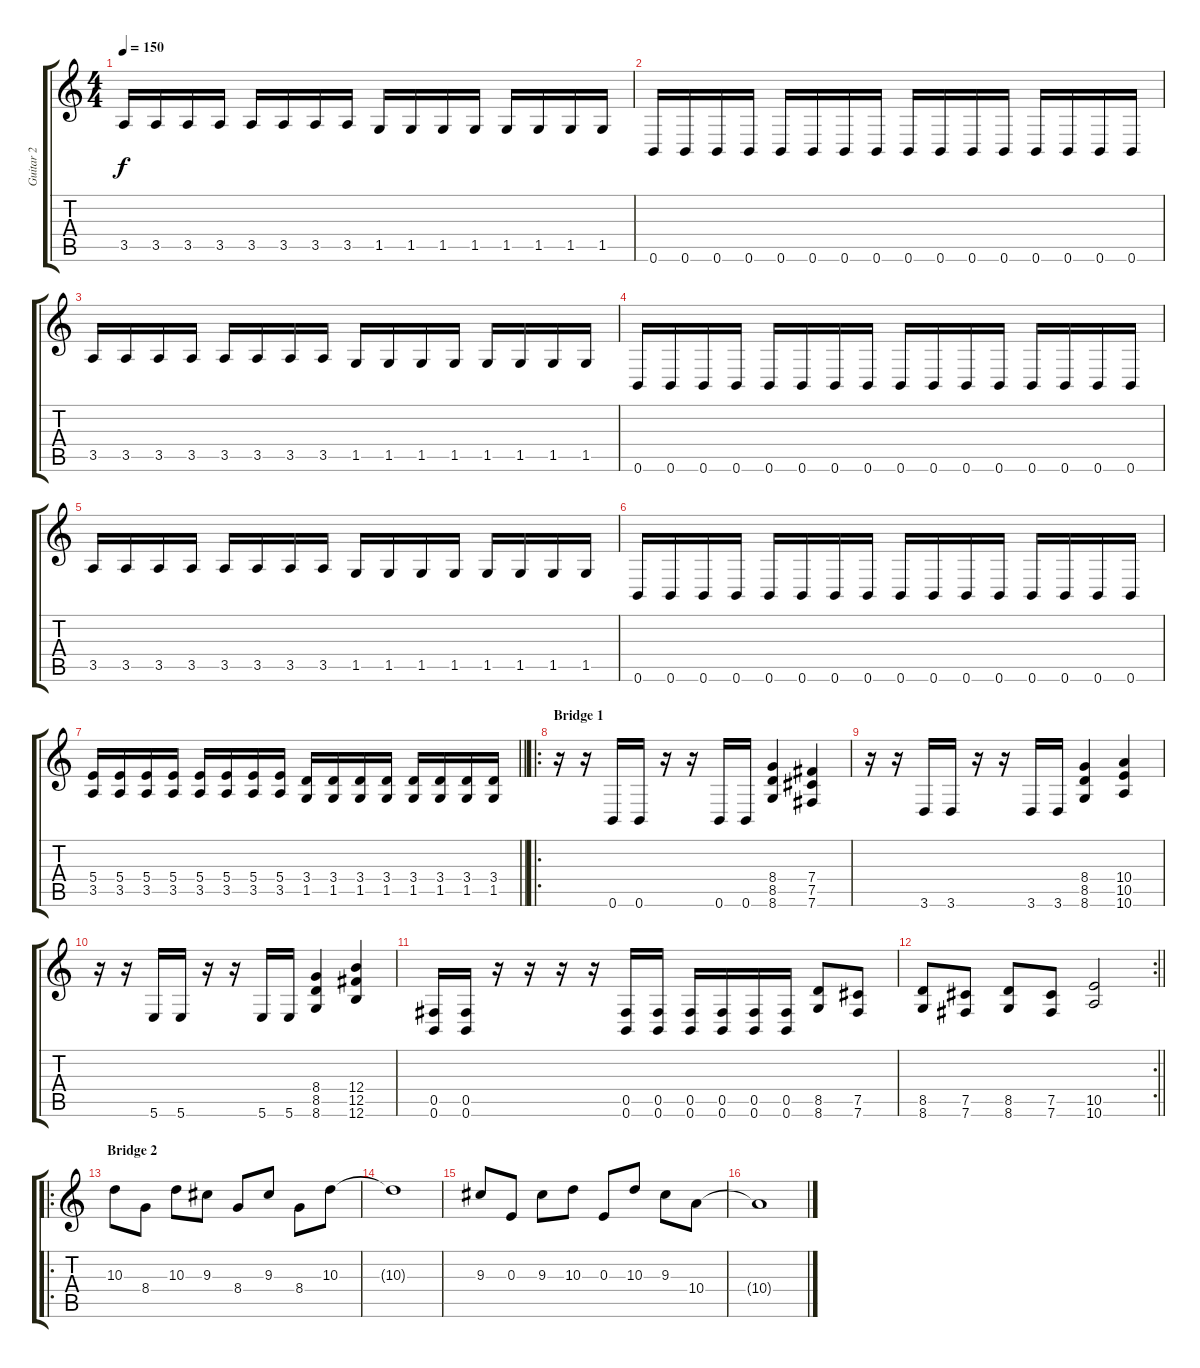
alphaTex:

\track ("Guitar 2" "Guitar 2") {instrument distortionguitar}
\staff {score tabs}
\tuning (Db4 Ab3 E3 B2 Gb2 B1) {hide}
\ts (4 4)
\tempo 150
\clef g2
\ks c
3.5.16{dy f} 3.5.16 3.5.16 3.5.16 3.5.16 3.5.16 3.5.16 3.5.16 1.5.16 1.5.16 1.5.16 1.5.16 1.5.16 1.5.16 1.5.16 1.5.16 |
0.6.16 0.6.16 0.6.16 0.6.16 0.6.16 0.6.16 0.6.16 0.6.16 0.6.16 0.6.16 0.6.16 0.6.16 0.6.16 0.6.16 0.6.16 0.6.16 |
3.5.16 3.5.16 3.5.16 3.5.16 3.5.16 3.5.16 3.5.16 3.5.16 1.5.16 1.5.16 1.5.16 1.5.16 1.5.16 1.5.16 1.5.16 1.5.16 |
0.6.16 0.6.16 0.6.16 0.6.16 0.6.16 0.6.16 0.6.16 0.6.16 0.6.16 0.6.16 0.6.16 0.6.16 0.6.16 0.6.16 0.6.16 0.6.16 |
3.5.16 3.5.16 3.5.16 3.5.16 3.5.16 3.5.16 3.5.16 3.5.16 1.5.16 1.5.16 1.5.16 1.5.16 1.5.16 1.5.16 1.5.16 1.5.16 |
0.6.16 0.6.16 0.6.16 0.6.16 0.6.16 0.6.16 0.6.16 0.6.16 0.6.16 0.6.16 0.6.16 0.6.16 0.6.16 0.6.16 0.6.16 0.6.16 |
\barLineRight lightlight
(5.4 3.5).16 (5.4 3.5).16 (5.4 3.5).16 (5.4 3.5).16 (5.4 3.5).16 (5.4 3.5).16 (5.4 3.5).16 (5.4 3.5).16 (3.4 1.5).16 (3.4 1.5).16 (3.4 1.5).16 (3.4 1.5).16 (3.4 1.5).16 (3.4 1.5).16 (3.4 1.5).16 (3.4 1.5).16 |
\ro
\section ("" "Bridge 1")
r.16{balance 0} r.16 0.6.16 0.6.16 r.16 r.16 0.6.16 0.6.16 (8.4 8.5 8.6).4 (7.4 7.5 7.6).4 |
r.16{balance 0} r.16 3.6.16 3.6.16 r.16 r.16 3.6.16 3.6.16 (8.4 8.5 8.6).4 (10.4 10.5 10.6).4 |
r.16{balance 0} r.16 5.6.16 5.6.16 r.16 r.16 5.6.16 5.6.16 (8.4 8.5 8.6).4 (12.4 12.5 12.6).4 |
(0.5 0.6).16 (0.5 0.6).16 r.16 r.16 r.16 r.16 (0.5 0.6).16 (0.5 0.6).16 (0.5 0.6).16 (0.5 0.6).16 (0.5 0.6).16 (0.5 0.6).16 (8.5 8.6).8 (7.5 7.6).8 |
\rc 2
\barLineRight lightlight
(8.5 8.6).8 (7.5 7.6).8 (8.5 8.6).8 (7.5 7.6).8 (10.5 10.6).2 |
\ro
\section ("" "Bridge 2")
10.3.8{balance 8} 8.4.8 10.3.8 9.3.8 8.4.8 9.3.8 8.4.8 10.3.8 |
10.3{t}.1 |
9.3.8 0.3.8 9.3.8 10.3.8 0.3.8 10.3.8 9.3.8 10.4.8 |
10.4{t}.1
